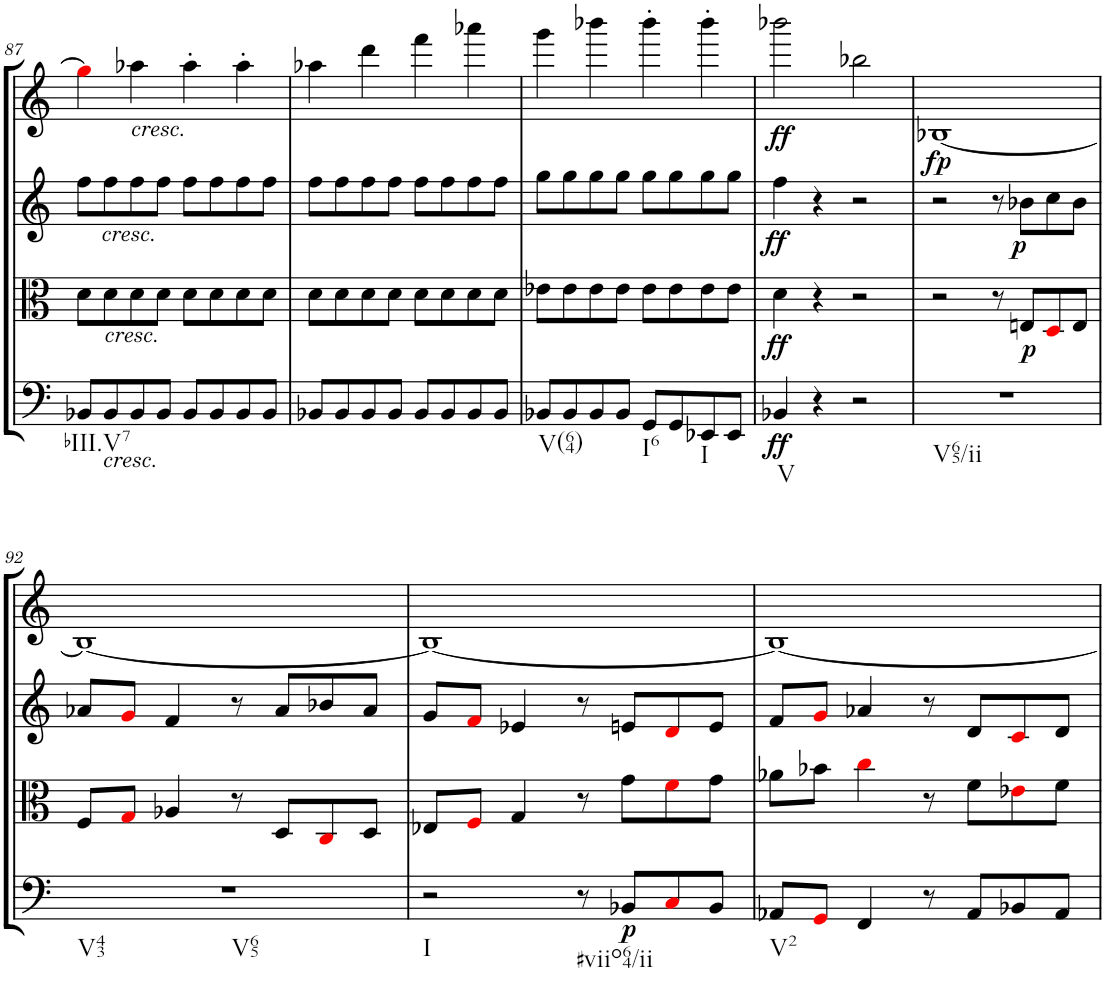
**kern	**dynam	**kern	**dynam	**kern	**dynam	**kern	**dynam
*part4	*part4	*part3	*part3	*part2	*part2	*part1	*part1
*staff4	*staff4	*staff3	*staff3	*staff2	*staff2	*staff1	*staff1
*I"Cello	*	*I"Viola	*	*I"2nd Violin	*	*I"1st Violin	*
!!LO:PB:g=z
*clefF4	*	*clefC3	*	*clefG2	*	*clefG2	*
*k[]	*	*k[]	*	*k[]	*	*k[]	*
*M2/2	*	*M2/2	*	*M2/2	*	*M2/2	*
*met(c|)	*	*met(c|)	*	*met(c|)	*	*met(c|)	*
=87	=87	=87	=87	=87	=87	=87	=87
!LO:TX:b:t=bIII.V7	!	!	!	!	!	!	!
8BB-X/L	.	8d\L	.	8ff\L	.	4ggi\]	.
!	!	!	!	!LO:TX:b:i:t=cresc.	!	!	!
!	!	!LO:TX:b:i:t=cresc.	!	!	!	!	!
!LO:TX:b:i:t=cresc.	!	!	!	!	!	!	!
8BB-/	.	8d\	.	8ff\	.	.	.
!	!	!	!	!	!	!LO:TX:b:i:t=cresc.	!
8BB-/	.	8d\	.	8ff\	.	4aa-X\	.
8BB-/J	.	8d\J	.	8ff\J	.	.	.
8BB-/L	.	8d\L	.	8ff\L	.	4aa-'\	.
8BB-/	.	8d\	.	8ff\	.	.	.
8BB-/	.	8d\	.	8ff\	.	4aa-'\	.
8BB-/J	.	8d\J	.	8ff\J	.	.	.
=88	=88	=88	=88	=88	=88	=88	=88
8BB-X/L	.	8d\L	.	8ff\L	.	4aa-X\	.
8BB-/	.	8d\	.	8ff\	.	.	.
8BB-/	.	8d\	.	8ff\	.	4ddd\	.
8BB-/J	.	8d\J	.	8ff\J	.	.	.
8BB-/L	.	8d\L	.	8ff\L	.	4fff\	.
8BB-/	.	8d\	.	8ff\	.	.	.
8BB-/	.	8d\	.	8ff\	.	4aaa-X\	.
8BB-/J	.	8d\J	.	8ff\J	.	.	.
=89	=89	=89	=89	=89	=89	=89	=89
!LO:TX:b:t=V(64)	!	!	!	!	!	!	!
8BB-X/L	.	8e-X\L	.	8gg\L	.	4ggg\	.
8BB-/	.	8e-\	.	8gg\	.	.	.
8BB-/	.	8e-\	.	8gg\	.	4bbb-X\	.
8BB-/J	.	8e-\J	.	8gg\J	.	.	.
!LO:TX:b:t=I6	!	!	!	!	!	!	!
8GG/L	.	8e-\L	.	8gg\L	.	4bbb-'\	.
8GG/	.	8e-\	.	8gg\	.	.	.
!LO:TX:b:t=I	!	!	!	!	!	!	!
8EE-X/	.	8e-\	.	8gg\	.	4bbb-'\	.
8EE-/J	.	8e-\J	.	8gg\J	.	.	.
=90	=90	=90	=90	=90	=90	=90	=90
!LO:TX:b:t=V	!	!	!	!	!	!	!
!	!LO:DY:b	!	!LO:DY:b	!	!LO:DY:b	!	!LO:DY:b
4BB-X/	ff	4d\	ff	4ff\	ff	2bbb-X\	ff
4r	.	4r	.	4r	.	.	.
2r	.	2r	.	2r	.	2bb-X\	.
=91	=91	=91	=91	=91	=91	=91	=91
!LO:TX:b:t=V65/ii	!	!	!	!	!	!	!
!	!LO:DY:a	!	!	!	!LO:DY:a	!	!
1r	p	2r	.	2r	fp	[1B-X	.
.	.	8r	.	8r	.	.	.
!	!	!	!	!	!LO:DY:b	!	!
.	.	8En/L	.	8b-X\L	p	.	.
.	.	8Di/	.	8cc\	.	.	.
.	.	8E/J	.	8b-\J	.	.	.
!!LO:LB:g=z
=92	=92	=92	=92	=92	=92	=92	=92
!LO:TX:b:t=V43	!	!	!	!	!	!	!
!LO:TX:b:t=V65	!	!	!	!	!	!	!
1r	.	8F/L	.	8a-X/L	.	1B-_	.
.	.	8Gi/J	.	8gi/J	.	.	.
.	.	4A-X/	.	4f/	.	.	.
.	.	8r	.	8r	.	.	.
.	.	8D/L	.	8a-/L	.	.	.
.	.	8Ci/	.	8b-X/	.	.	.
.	.	8D/J	.	8a-/J	.	.	.
=93	=93	=93	=93	=93	=93	=93	=93
!LO:TX:b:t=I	!	!	!	!	!	!	!
2r	.	8E-X/L	.	8g/L	.	1B-_	.
.	.	8Fi/J	.	8fi/J	.	.	.
.	.	4G/	.	4e-X/	.	.	.
!LO:TX:b:t=#viio64/ii	!	!	!	!	!	!	!
8r	.	8r	.	8r	.	.	.
!	!LO:DY:b	!	!	!	!	!	!
8BB-X/L	p	8g\L	.	8en/L	.	.	.
8Ci/	.	8fi\	.	8di/	.	.	.
8BB-/J	.	8g\J	.	8e/J	.	.	.
=94	=94	=94	=94	=94	=94	=94	=94
!LO:TX:b:t=V2	!	!	!	!	!	!	!
8AA-X/L	.	8a-X\L	.	8f/L	.	1B-_	.
8GGi/J	.	8b-X\J	.	8gi/J	.	.	.
4FF/	.	4cci\	.	4a-X/	.	.	.
8r	.	8r	.	8r	.	.	.
8AA-/L	.	8f\L	.	8d/L	.	.	.
8BB-X/	.	8e-Xi\	.	8ci/	.	.	.
8AA-/J	.	8f\J	.	8d/J	.	.	.
=	=	=	=	=	=	=	=
*-	*-	*-	*-	*-	*-	*-	*-
